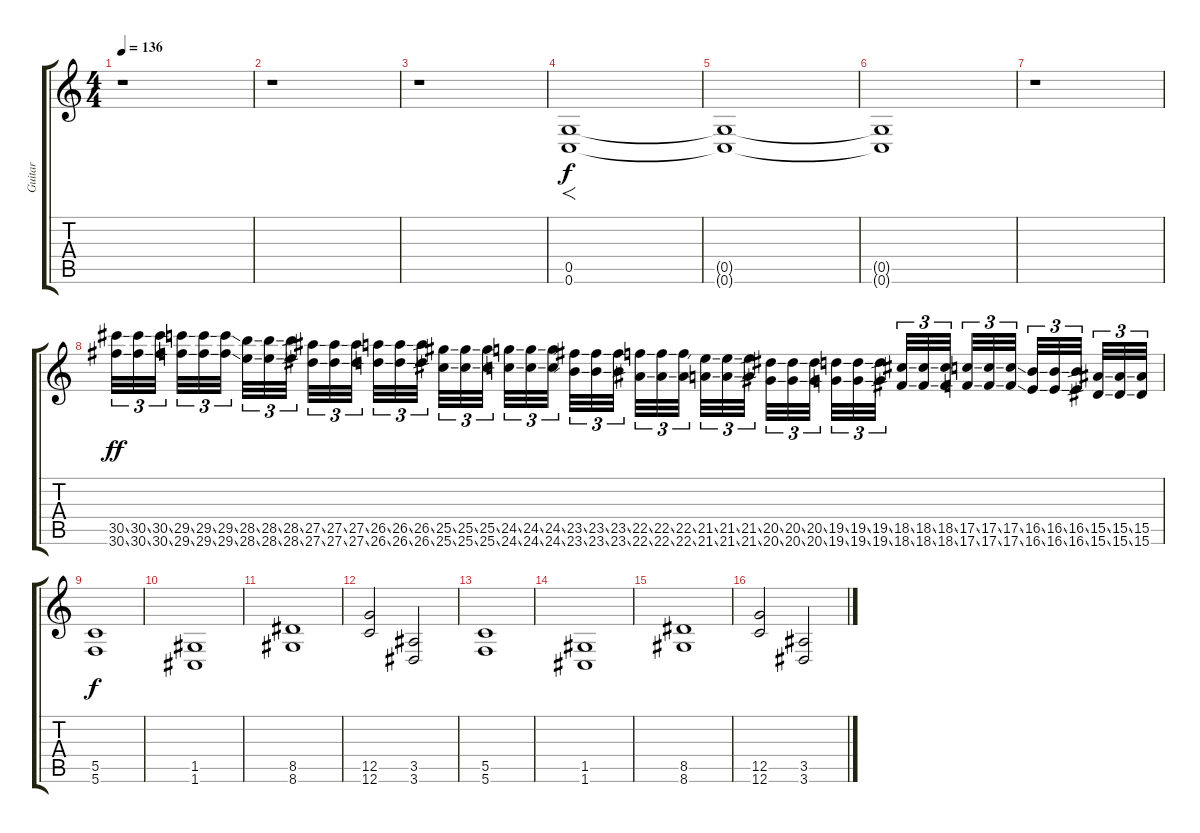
\track ("Guitar" "Guitar") {instrument distortionguitar}
\staff {score tabs}
\tuning (D4 A3 F3 C3 G2 C2) {hide}
\ts (4 4)
\tempo 136
\clef g2
\ks c
r.1{dy f} |
r.1 |
r.1 |
(0.5 0.6).1{f volume 5} |
(0.5{t} 0.6{t}).1 |
(0.5{t} 0.6{t}).1{volume 0} |
r.1 |
(30.5{ss} 30.6{ss}).32{tu (3 2) dy ff volume 16 instrument guitarfretnoise} (30.5{ss} 30.6{ss}).32{tu (3 2)} (30.5{ss} 30.6{ss}).32{tu (3 2) beam splitsecondary} (29.5{ss} 29.6{ss}).32{tu (3 2)} (29.5{ss} 29.6{ss}).32{tu (3 2)} (29.5{ss} 29.6{ss}).32{tu (3 2) beam splitsecondary} (28.5{ss} 28.6{ss}).32{tu (3 2)} (28.5{ss} 28.6{ss}).32{tu (3 2)} (28.5{ss} 28.6{ss}).32{tu (3 2) beam splitsecondary} (27.5{ss} 27.6{ss}).32{tu (3 2)} (27.5{ss} 27.6{ss}).32{tu (3 2)} (27.5{ss} 27.6{ss}).32{tu (3 2) beam splitsecondary} (26.5{ss} 26.6{ss}).32{tu (3 2) beam merge} (26.5{ss} 26.6{ss}).32{tu (3 2) beam merge} (26.5{ss} 26.6{ss}).32{tu (3 2) beam splitsecondary} (25.5{ss} 25.6{ss}).32{tu (3 2)} (25.5{ss} 25.6{ss}).32{tu (3 2)} (25.5{ss} 25.6{ss}).32{tu (3 2) beam splitsecondary} (24.5{ss} 24.6{ss}).32{tu (3 2)} (24.5{ss} 24.6{ss}).32{tu (3 2)} (24.5{ss} 24.6{ss}).32{tu (3 2) beam splitsecondary} (23.5{ss} 23.6{ss}).32{tu (3 2)} (23.5{ss} 23.6{ss}).32{tu (3 2)} (23.5{ss} 23.6{ss}).32{tu (3 2) beam splitsecondary} (22.5{ss} 22.6{ss}).32{tu (3 2)} (22.5{ss} 22.6{ss}).32{tu (3 2)} (22.5{ss} 22.6{ss}).32{tu (3 2) beam splitsecondary} (21.5{ss} 21.6{ss}).32{tu (3 2)} (21.5{ss} 21.6{ss}).32{tu (3 2)} (21.5{ss} 21.6{ss}).32{tu (3 2) beam splitsecondary} (20.5{ss} 20.6{ss}).32{tu (3 2)} (20.5{ss} 20.6{ss}).32{tu (3 2)} (20.5{ss} 20.6{ss}).32{tu (3 2) beam splitsecondary} (19.5{ss} 19.6{ss}).32{tu (3 2)} (19.5{ss} 19.6{ss}).32{tu (3 2)} (19.5{ss} 19.6{ss}).32{tu (3 2) beam splitsecondary} (18.5{ss} 18.6{ss}).32{tu (3 2)} (18.5{ss} 18.6{ss}).32{tu (3 2)} (18.5{ss} 18.6{ss}).32{tu (3 2) beam splitsecondary} (17.5{ss} 17.6{ss}).32{tu (3 2)} (17.5{ss} 17.6{ss}).32{tu (3 2)} (17.5{ss} 17.6{ss}).32{tu (3 2) beam splitsecondary} (16.5{ss} 16.6{ss}).32{tu (3 2)} (16.5{ss} 16.6{ss}).32{tu (3 2)} (16.5{ss} 16.6{ss}).32{tu (3 2) beam splitsecondary} (15.5{ss} 15.6{ss}).32{tu (3 2)} (15.5{ss} 15.6{ss}).32{tu (3 2)} (15.5 15.6).32{tu (3 2)} |
(5.5 5.6).1{dy f volume 16 instrument distortionguitar} |
(1.5 1.6).1 |
(8.5 8.6).1 |
(12.5 12.6).2 (3.5 3.6).2 |
(5.5 5.6).1 |
(1.5 1.6).1 |
(8.5 8.6).1 |
(12.5 12.6).2 (3.5 3.6).2
